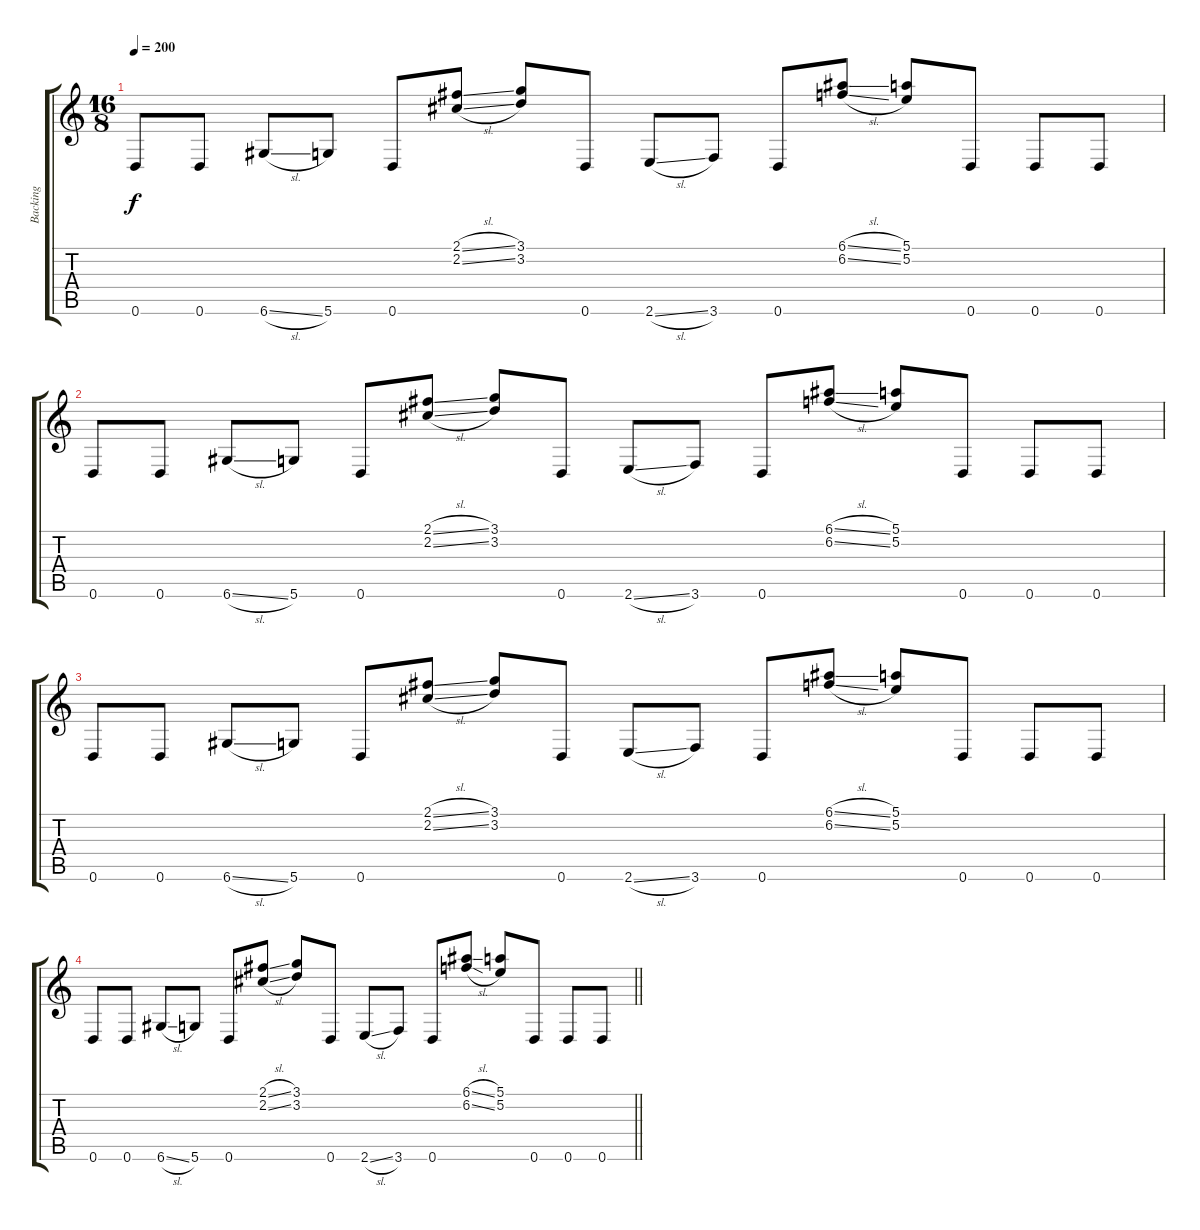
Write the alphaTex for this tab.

\track ("Backing" "Backing") {instrument distortionguitar}
\staff {score tabs}
\tuning (E4 B3 G3 D3 A2 D2) {hide}
\ts (16 8)
\tempo 200
\clef g2
\ks c
0.6.8{dy f} 0.6.8 6.6{sl}.8 5.6.8 0.6.8 (2.1{sl} 2.2{sl}).8 (3.1 3.2).8 0.6.8 2.6{sl}.8 3.6.8 0.6.8 (6.1{sl} 6.2{sl}).8 (5.1 5.2).8 0.6.8 0.6.8 0.6.8 |
0.6.8 0.6.8 6.6{sl}.8 5.6.8 0.6.8 (2.1{sl} 2.2{sl}).8 (3.1 3.2).8 0.6.8 2.6{sl}.8 3.6.8 0.6.8 (6.1{sl} 6.2{sl}).8 (5.1 5.2).8 0.6.8 0.6.8 0.6.8 |
0.6.8 0.6.8 6.6{sl}.8 5.6.8 0.6.8 (2.1{sl} 2.2{sl}).8 (3.1 3.2).8 0.6.8 2.6{sl}.8 3.6.8 0.6.8 (6.1{sl} 6.2{sl}).8 (5.1 5.2).8 0.6.8 0.6.8 0.6.8 |
\barLineRight lightlight
0.6.8 0.6.8 6.6{sl}.8 5.6.8 0.6.8 (2.1{sl} 2.2{sl}).8 (3.1 3.2).8 0.6.8 2.6{sl}.8 3.6.8 0.6.8 (6.1{sl} 6.2{sl}).8 (5.1 5.2).8 0.6.8 0.6.8 0.6.8
